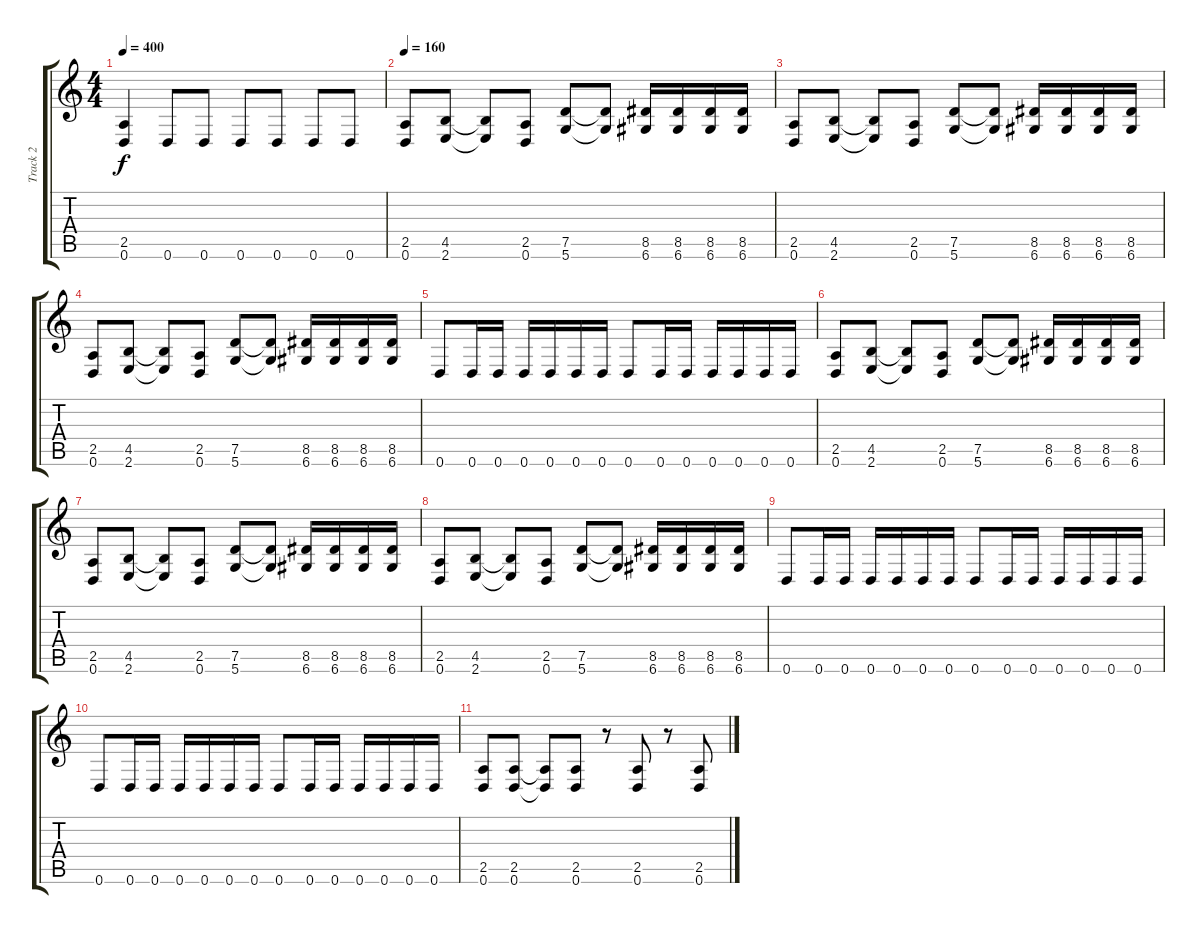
\track ("Track 2" "Track 2") {instrument distortionguitar}
\staff {score tabs}
\tuning (D4 A3 F3 C3 G2 D2) {hide}
\ts (4 4)
\tempo 400
\clef g2
\ks c
(2.5 0.6).4{dy f} 0.6.8 0.6.8 0.6.8 0.6.8 0.6.8 0.6.8 |
\tempo 160
(2.5 0.6).8 (4.5 2.6).8 (4.5{t} 2.6{t}).8 (2.5 0.6).8 (7.5 5.6).8 (7.5{t} 5.6{t}).8 (8.5 6.6).16 (8.5 6.6).16 (8.5 6.6).16 (8.5 6.6).16 |
(2.5 0.6).8 (4.5 2.6).8 (4.5{t} 2.6{t}).8 (2.5 0.6).8 (7.5 5.6).8 (7.5{t} 5.6{t}).8 (8.5 6.6).16 (8.5 6.6).16 (8.5 6.6).16 (8.5 6.6).16 |
(2.5 0.6).8 (4.5 2.6).8 (4.5{t} 2.6{t}).8 (2.5 0.6).8 (7.5 5.6).8 (7.5{t} 5.6{t}).8 (8.5 6.6).16 (8.5 6.6).16 (8.5 6.6).16 (8.5 6.6).16 |
0.6.8 0.6.16 0.6.16 0.6.16 0.6.16 0.6.16 0.6.16 0.6.8 0.6.16 0.6.16 0.6.16 0.6.16 0.6.16 0.6.16 |
(2.5 0.6).8 (4.5 2.6).8 (4.5{t} 2.6{t}).8 (2.5 0.6).8 (7.5 5.6).8 (7.5{t} 5.6{t}).8 (8.5 6.6).16 (8.5 6.6).16 (8.5 6.6).16 (8.5 6.6).16 |
(2.5 0.6).8 (4.5 2.6).8 (4.5{t} 2.6{t}).8 (2.5 0.6).8 (7.5 5.6).8 (7.5{t} 5.6{t}).8 (8.5 6.6).16 (8.5 6.6).16 (8.5 6.6).16 (8.5 6.6).16 |
(2.5 0.6).8 (4.5 2.6).8 (4.5{t} 2.6{t}).8 (2.5 0.6).8 (7.5 5.6).8 (7.5{t} 5.6{t}).8 (8.5 6.6).16 (8.5 6.6).16 (8.5 6.6).16 (8.5 6.6).16 |
0.6.8 0.6.16 0.6.16 0.6.16 0.6.16 0.6.16 0.6.16 0.6.8 0.6.16 0.6.16 0.6.16 0.6.16 0.6.16 0.6.16 |
0.6.8 0.6.16 0.6.16 0.6.16 0.6.16 0.6.16 0.6.16 0.6.8 0.6.16 0.6.16 0.6.16 0.6.16 0.6.16 0.6.16 |
(2.5 0.6).8 (2.5 0.6).8 (2.5{t} 0.6{t}).8 (2.5 0.6).8 r.8 (2.5 0.6).8 r.8 (2.5 0.6).8
